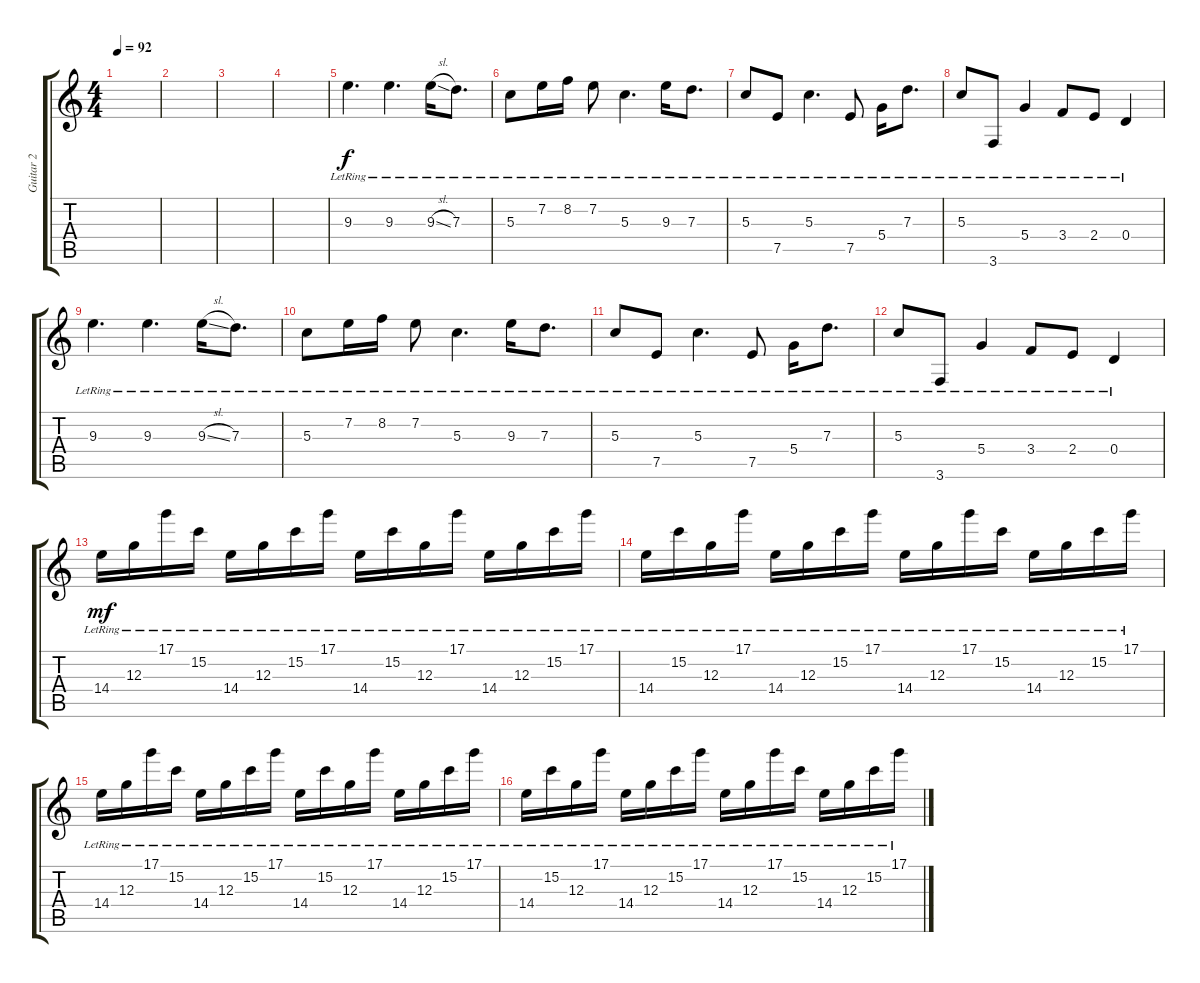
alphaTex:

\track ("Guitar 2" "Guitar 2") {instrument electricguitarclean}
\staff {score tabs}
\tuning (D4 A3 G3 D3 A2 D2) {hide}
\ts (4 4)
\tempo 92
\clef g2
\ks c
|
|
|
|
9.3{lr}.4{d} 9.3{lr}.4{d} 9.3{sl lr}.16 7.3{lr}.8{d} |
5.3{lr}.8 7.2{lr}.16 8.2{lr}.16 7.2{lr}.8 5.3{lr}.4{d} 9.3{lr}.16 7.3{lr}.8{d} |
5.3{lr}.8 7.5{lr}.8 5.3{lr}.4{d} 7.5{lr}.8 5.4{lr}.16 7.3{lr}.8{d} |
5.3{lr}.8 3.6{lr}.8 5.4{lr}.4 3.4{lr}.8 2.4{lr}.8 0.4{lr}.4 |
9.3{lr}.4{d} 9.3{lr}.4{d} 9.3{sl lr}.16 7.3{lr}.8{d} |
5.3{lr}.8 7.2{lr}.16 8.2{lr}.16 7.2{lr}.8 5.3{lr}.4{d} 9.3{lr}.16 7.3{lr}.8{d} |
5.3{lr}.8 7.5{lr}.8 5.3{lr}.4{d} 7.5{lr}.8 5.4{lr}.16 7.3{lr}.8{d} |
5.3{lr}.8 3.6{lr}.8 5.4{lr}.4 3.4{lr}.8 2.4{lr}.8 0.4{lr}.4 |
14.4{lr}.16{dy mf} 12.3{lr}.16 17.1{lr}.16 15.2{lr}.16 14.4{lr}.16 12.3{lr}.16 15.2{lr}.16 17.1{lr}.16 14.4{lr}.16 15.2{lr}.16 12.3{lr}.16 17.1{lr}.16 14.4{lr}.16 12.3{lr}.16 15.2{lr}.16 17.1{lr}.16 |
14.4{lr}.16 15.2{lr}.16 12.3{lr}.16 17.1{lr}.16 14.4{lr}.16 12.3{lr}.16 15.2{lr}.16 17.1{lr}.16 14.4{lr}.16 12.3{lr}.16 17.1{lr}.16 15.2{lr}.16 14.4{lr}.16 12.3{lr}.16 15.2{lr}.16 17.1{lr}.16 |
14.4{lr}.16 12.3{lr}.16 17.1{lr}.16 15.2{lr}.16 14.4{lr}.16 12.3{lr}.16 15.2{lr}.16 17.1{lr}.16 14.4{lr}.16 15.2{lr}.16 12.3{lr}.16 17.1{lr}.16 14.4{lr}.16 12.3{lr}.16 15.2{lr}.16 17.1{lr}.16 |
14.4{lr}.16 15.2{lr}.16 12.3{lr}.16 17.1{lr}.16 14.4{lr}.16 12.3{lr}.16 15.2{lr}.16 17.1{lr}.16 14.4{lr}.16 12.3{lr}.16 17.1{lr}.16 15.2{lr}.16 14.4{lr}.16 12.3{lr}.16 15.2{lr}.16 17.1{lr}.16
